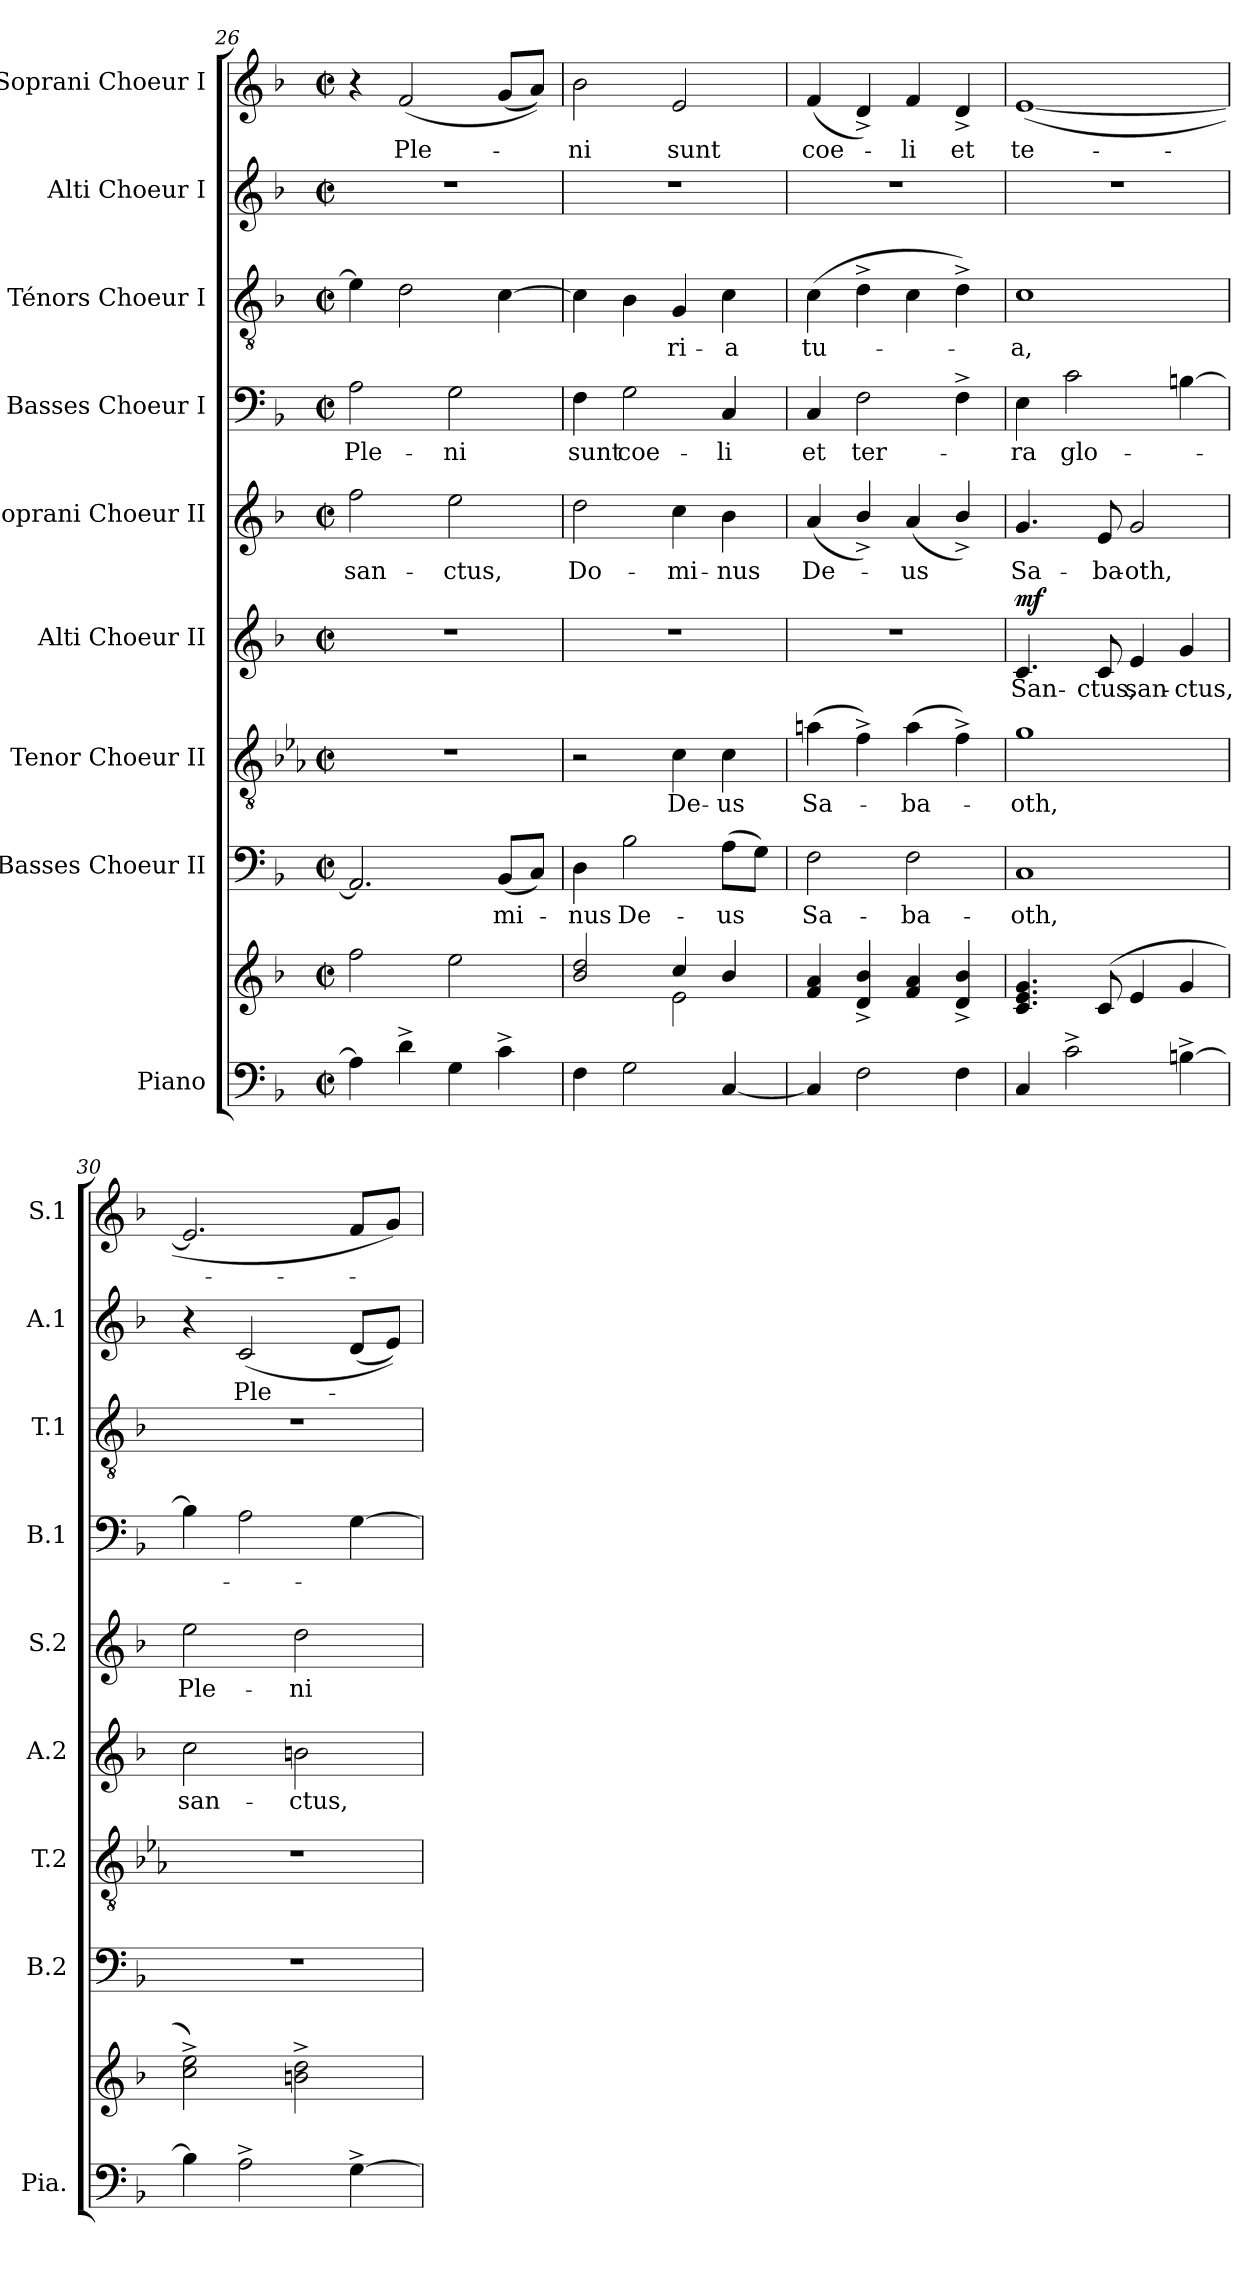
**kern	**kern	**kern	**text	**kern	**text	**kern	**text	**dynam	**kern	**text	**kern	**text	**kern	**text	**kern	**text	**kern	**text
*part9	*part9	*part8	*part8	*part7	*part7	*part6	*part6	*part6	*part5	*part5	*part4	*part4	*part3	*part3	*part2	*part2	*part1	*part1
*staff10	*staff9	*staff8	*staff8	*staff7	*staff7	*staff6	*staff6	*staff6	*staff5	*staff5	*staff4	*staff4	*staff3	*staff3	*staff2	*staff2	*staff1	*staff1
*I"Piano	*	*I"Basses Choeur II	*	*I"Tenor Choeur II	*	*I"Alti Choeur II	*	*	*I"Soprani Choeur II	*	*I"Basses Choeur I	*	*I"Ténors Choeur I	*	*I"Alti Choeur I	*	*I"Soprani Choeur I	*
*I'Pia.	*	*I'B.2	*	*I'T.2	*	*I'A.2	*	*	*I'S.2	*	*I'B.1	*	*I'T.1	*	*I'A.1	*	*I'S.1	*
*clefF4	*clefG2	*clefF4	*	*clefGv2	*	*clefG2	*	*	*clefG2	*	*clefF4	*	*clefGv2	*	*clefG2	*	*clefG2	*
*	*	*	*	*ITrd8c14	*	*	*	*	*	*	*	*	*	*	*	*	*	*
*k[b-]	*k[b-]	*k[b-]	*	*k[b-e-a-]	*	*k[b-]	*	*	*k[b-]	*	*k[b-]	*	*k[b-]	*	*k[b-]	*	*k[b-]	*
*M2/2	*M2/2	*M2/2	*	*M2/2	*	*M2/2	*	*	*M2/2	*	*M2/2	*	*M2/2	*	*M2/2	*	*M2/2	*
*met(c|)	*met(c|)	*met(c|)	*	*met(c|)	*	*met(c|)	*	*	*met(c|)	*	*met(c|)	*	*met(c|)	*	*met(c|)	*	*met(c|)	*
=26	=26	=26	=26	=26	=26	=26	=26	=26	=26	=26	=26	=26	=26	=26	=26	=26	=26	=26
4A\]	2ff\	2.AA/]	.	1r	.	1r	.	.	2ff\	san-	2A\	Ple-	4ei\]	.	1r	.	4r	.
4d^\	.	.	.	.	.	.	.	.	.	.	.	.	2di\	.	.	.	(>2f/	Ple-
4G\	2ee\	.	.	.	.	.	.	.	2ee\	-ctus,	2G\	-ni	.	.	.	.	.	.
4c^\	.	(8BB-/L	-mi-	.	.	.	.	.	.	.	.	.	[4ci\	.	.	.	(8g/L	.
.	.	8C/J)	.	.	.	.	.	.	.	.	.	.	.	.	.	.	8a/J))	.
=27	=27	=27	=27	=27	=27	=27	=27	=27	=27	=27	=27	=27	=27	=27	=27	=27	=27	=27
*	*^	*	*	*	*	*	*	*	*	*	*	*	*	*	*	*	*	*
4F\	2b-/ 2dd/	2ryy	4D\	-nus	2r	.	1r	.	.	2dd\	Do-	4F\	sunt	4ci\]	.	1r	.	2b-\	-ni
2G\	.	.	2B-\	De-	.	.	.	.	.	.	.	2G\	coe-	4B-i\	.	.	.	.	.
.	4cc/	2e\	.	.	4Ci\	De-	.	.	.	4cc\	-mi-	.	.	4Gi/	-ri-	.	.	2e/	sunt
[4C/	4b-/	.	(8A\L	-us	4Ci\	-us	.	.	.	4b-\	-nus	4C/	-li	4ci\	-a	.	.	.	.
.	.	.	8G\J)	.	.	.	.	.	.	.	.	.	.	.	.	.	.	.	.
*	*v	*v	*	*	*	*	*	*	*	*	*	*	*	*	*	*	*	*	*
=28	=28	=28	=28	=28	=28	=28	=28	=28	=28	=28	=28	=28	=28	=28	=28	=28	=28	=28
4C/]	4f/ 4a/	2F\	Sa-	(4Ani\	Sa-	1r	.	.	(4a/	De-	4C/	et	(4ci\	tu-	1r	.	(4f/	coe-
2F\	4d/^ 4b-/^	.	.	4F^i\)	.	.	.	.	4b-^/)	.	2F\	ter-	4d^i\	.	.	.	4d^/)	.
.	4f/ 4a/	2F\	-ba-	(4Ai\	-ba-	.	.	.	(4a/	-us	.	.	4ci\	.	.	.	4f/	-li
4F\	4d/^ 4b-/^	.	.	4F^i\)	.	.	.	.	4b-^/)	.	4F^\	.	4d^i\)	.	.	.	4d^/	et
=29	=29	=29	=29	=29	=29	=29	=29	=29	=29	=29	=29	=29	=29	=29	=29	=29	=29	=29
!	!	!	!	!	!	!	!	!LO:DY:a	!	!	!	!	!	!	!	!	!	!
4C/	4.c/ 4.e/ 4.g/	1C	-oth,	1Gi	-oth,	4.c/	San-	mf	4.g/	Sa-	4E\	-ra	1ci	-a,	1r	.	([1e	te-
2c^\	.	.	.	.	.	.	.	.	.	.	2c\	glo-	.	.	.	.	.	.
.	(>8c/	.	.	.	.	8c/	-ctus,	.	8e/	-ba-	.	.	.	.	.	.	.	.
.	4e/	.	.	.	.	4e/	san-	.	2g/	-oth,	.	.	.	.	.	.	.	.
[4Bn^\	4g/	.	.	.	.	4g/	-ctus,	.	.	.	[4Bn\	.	.	.	.	.	.	.
!!LO:PB:g=z
=30	=30	=30	=30	=30	=30	=30	=30	=30	=30	=30	=30	=30	=30	=30	=30	=30	=30	=30
4B\]	2cc\^ 2ee\^)	1r	.	1r	.	2cc\	san-	.	2ee\	Ple-	4B\]	.	1r	.	4r	.	2.e/]	.
2A^\	.	.	.	.	.	.	.	.	.	.	2A\	.	.	.	(>2c/	Ple-	.	.
.	2bn\^ 2dd\^	.	.	.	.	2bn\	-ctus,	.	2dd\	-ni	.	.	.	.	.	.	.	.
[4G^\	.	.	.	.	.	.	.	.	.	.	[4G\	.	.	.	(8d/L	.	8f/L	.
.	.	.	.	.	.	.	.	.	.	.	.	.	.	.	8e/J))	.	8g/J)	.
=	=	=	=	=	=	=	=	=	=	=	=	=	=	=	=	=	=	=
*-	*-	*-	*-	*-	*-	*-	*-	*-	*-	*-	*-	*-	*-	*-	*-	*-	*-	*-
